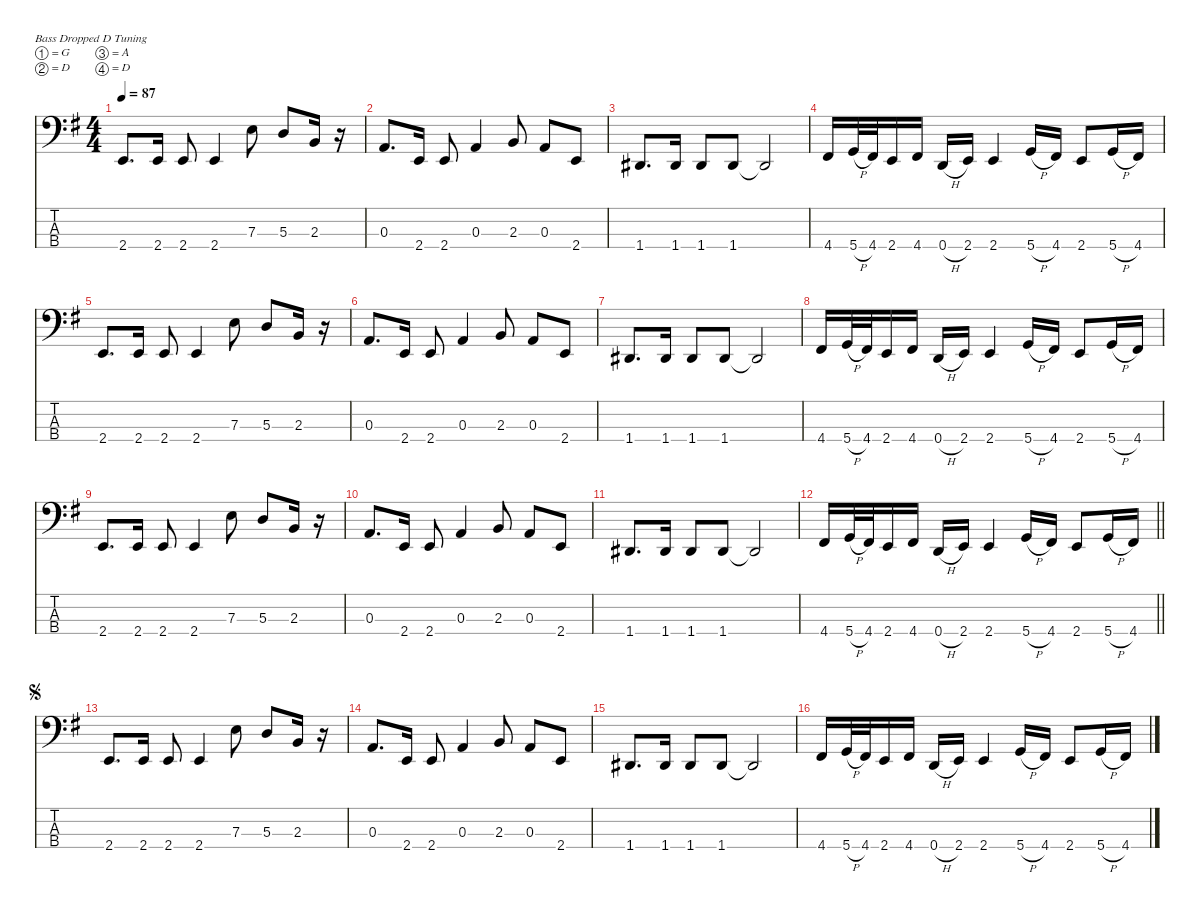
\defaultSystemsLayout 4
\hideDynamics
\bracketExtendMode nobrackets
\singleTrackTrackNamePolicy hidden
\multiTrackTrackNamePolicy hidden
\otherSystemsTrackNameOrientation horizontal
\track ("Bass" "el.bs.") {defaultSystemsLayout 4 instrument electricbassfinger}
\staff {score tabs}
\tuning (G2 D2 A1 D1)
\ts (4 4)
\beaming (8 2 2 2 2)
\tempo 87
\clef f4
\ks eminor
2.4{acc forcenatural}.8{d dy f instrument electricbassfinger beam Up} 2.4{acc forcenatural}.16{beam Up} 2.4{acc forcenatural}.8{beam Up} 2.4{acc forcenatural}.4{beam Up} 7.3{acc forcenatural}.8{beam Down} 5.3{acc forcenatural}.8{beam Up} 2.3{acc forcenatural}.16{beam Up} r.16{beam Up} |
0.3{acc forcenatural}.8{d beam Up} 2.4{acc forcenatural}.16{beam Up} 2.4{acc forcenatural}.8{beam Up} 0.3{acc forcenatural}.4{beam Up} 2.3{acc forcenatural}.8{beam Up} 0.3{acc forcenatural}.8{beam Up} 2.4{acc forcenatural}.8{beam Up} |
1.4{acc #}.8{d beam Up} 1.4{acc #}.16{beam Up} 1.4{acc #}.8{beam Up} 1.4{acc #}.8{beam Up} 1.4{t acc #}.2{beam Up} |
4.4{acc #}.16{beam Up} 5.4{h acc forcenatural}.32{beam Up} 4.4{acc #}.32{beam Up} 2.4{acc forcenatural}.16{beam Up} 4.4{acc #}.16{beam Up} 0.4{h acc forcenatural}.16{beam Up} 2.4{acc forcenatural}.16{beam Up} 2.4{acc forcenatural}.4{beam Up} 5.4{h acc forcenatural}.16{beam Up} 4.4{acc #}.16{beam Up} 2.4{acc forcenatural}.8{beam Up} 5.4{h acc forcenatural}.16{beam Up} 4.4{acc #}.16{beam Up} |
2.4{acc forcenatural}.8{d beam Up} 2.4{acc forcenatural}.16{beam Up} 2.4{acc forcenatural}.8{beam Up} 2.4{acc forcenatural}.4{beam Up} 7.3{acc forcenatural}.8{beam Down} 5.3{acc forcenatural}.8{beam Up} 2.3{acc forcenatural}.16{beam Up} r.16{beam Up} |
0.3{acc forcenatural}.8{d beam Up} 2.4{acc forcenatural}.16{beam Up} 2.4{acc forcenatural}.8{beam Up} 0.3{acc forcenatural}.4{beam Up} 2.3{acc forcenatural}.8{beam Up} 0.3{acc forcenatural}.8{beam Up} 2.4{acc forcenatural}.8{beam Up} |
1.4{acc #}.8{d beam Up} 1.4{acc #}.16{beam Up} 1.4{acc #}.8{beam Up} 1.4{acc #}.8{beam Up} 1.4{t acc #}.2{beam Up} |
4.4{acc #}.16{beam Up} 5.4{h acc forcenatural}.32{beam Up} 4.4{acc #}.32{beam Up} 2.4{acc forcenatural}.16{beam Up} 4.4{acc #}.16{beam Up} 0.4{h acc forcenatural}.16{beam Up} 2.4{acc forcenatural}.16{beam Up} 2.4{acc forcenatural}.4{beam Up} 5.4{h acc forcenatural}.16{beam Up} 4.4{acc #}.16{beam Up} 2.4{acc forcenatural}.8{beam Up} 5.4{h acc forcenatural}.16{beam Up} 4.4{acc #}.16{beam Up} |
2.4{acc forcenatural}.8{d beam Up} 2.4{acc forcenatural}.16{beam Up} 2.4{acc forcenatural}.8{beam Up} 2.4{acc forcenatural}.4{beam Up} 7.3{acc forcenatural}.8{beam Down} 5.3{acc forcenatural}.8{beam Up} 2.3{acc forcenatural}.16{beam Up} r.16{beam Up} |
0.3{acc forcenatural}.8{d beam Up} 2.4{acc forcenatural}.16{beam Up} 2.4{acc forcenatural}.8{beam Up} 0.3{acc forcenatural}.4{beam Up} 2.3{acc forcenatural}.8{beam Up} 0.3{acc forcenatural}.8{beam Up} 2.4{acc forcenatural}.8{beam Up} |
1.4{acc #}.8{d beam Up} 1.4{acc #}.16{beam Up} 1.4{acc #}.8{beam Up} 1.4{acc #}.8{beam Up} 1.4{t acc #}.2{beam Up} |
\barLineRight lightlight
4.4{acc #}.16{beam Up} 5.4{h acc forcenatural}.32{beam Up} 4.4{acc #}.32{beam Up} 2.4{acc forcenatural}.16{beam Up} 4.4{acc #}.16{beam Up} 0.4{h acc forcenatural}.16{beam Up} 2.4{acc forcenatural}.16{beam Up} 2.4{acc forcenatural}.4{beam Up} 5.4{h acc forcenatural}.16{beam Up} 4.4{acc #}.16{beam Up} 2.4{acc forcenatural}.8{beam Up} 5.4{h acc forcenatural}.16{beam Up} 4.4{acc #}.16{beam Up} |
\jump segno
2.4{acc forcenatural}.8{d beam Up} 2.4{acc forcenatural}.16{beam Up} 2.4{acc forcenatural}.8{beam Up} 2.4{acc forcenatural}.4{beam Up} 7.3{acc forcenatural}.8{beam Down} 5.3{acc forcenatural}.8{beam Up} 2.3{acc forcenatural}.16{beam Up} r.16{beam Up} |
0.3{acc forcenatural}.8{d beam Up} 2.4{acc forcenatural}.16{beam Up} 2.4{acc forcenatural}.8{beam Up} 0.3{acc forcenatural}.4{beam Up} 2.3{acc forcenatural}.8{beam Up} 0.3{acc forcenatural}.8{beam Up} 2.4{acc forcenatural}.8{beam Up} |
1.4{acc #}.8{d beam Up} 1.4{acc #}.16{beam Up} 1.4{acc #}.8{beam Up} 1.4{acc #}.8{beam Up} 1.4{t acc #}.2{beam Up} |
4.4{acc #}.16{beam Up} 5.4{h acc forcenatural}.32{beam Up} 4.4{acc #}.32{beam Up} 2.4{acc forcenatural}.16{beam Up} 4.4{acc #}.16{beam Up} 0.4{h acc forcenatural}.16{beam Up} 2.4{acc forcenatural}.16{beam Up} 2.4{acc forcenatural}.4{beam Up} 5.4{h acc forcenatural}.16{beam Up} 4.4{acc #}.16{beam Up} 2.4{acc forcenatural}.8{beam Up} 5.4{h acc forcenatural}.16{beam Up} 4.4{acc #}.16{beam Up}
